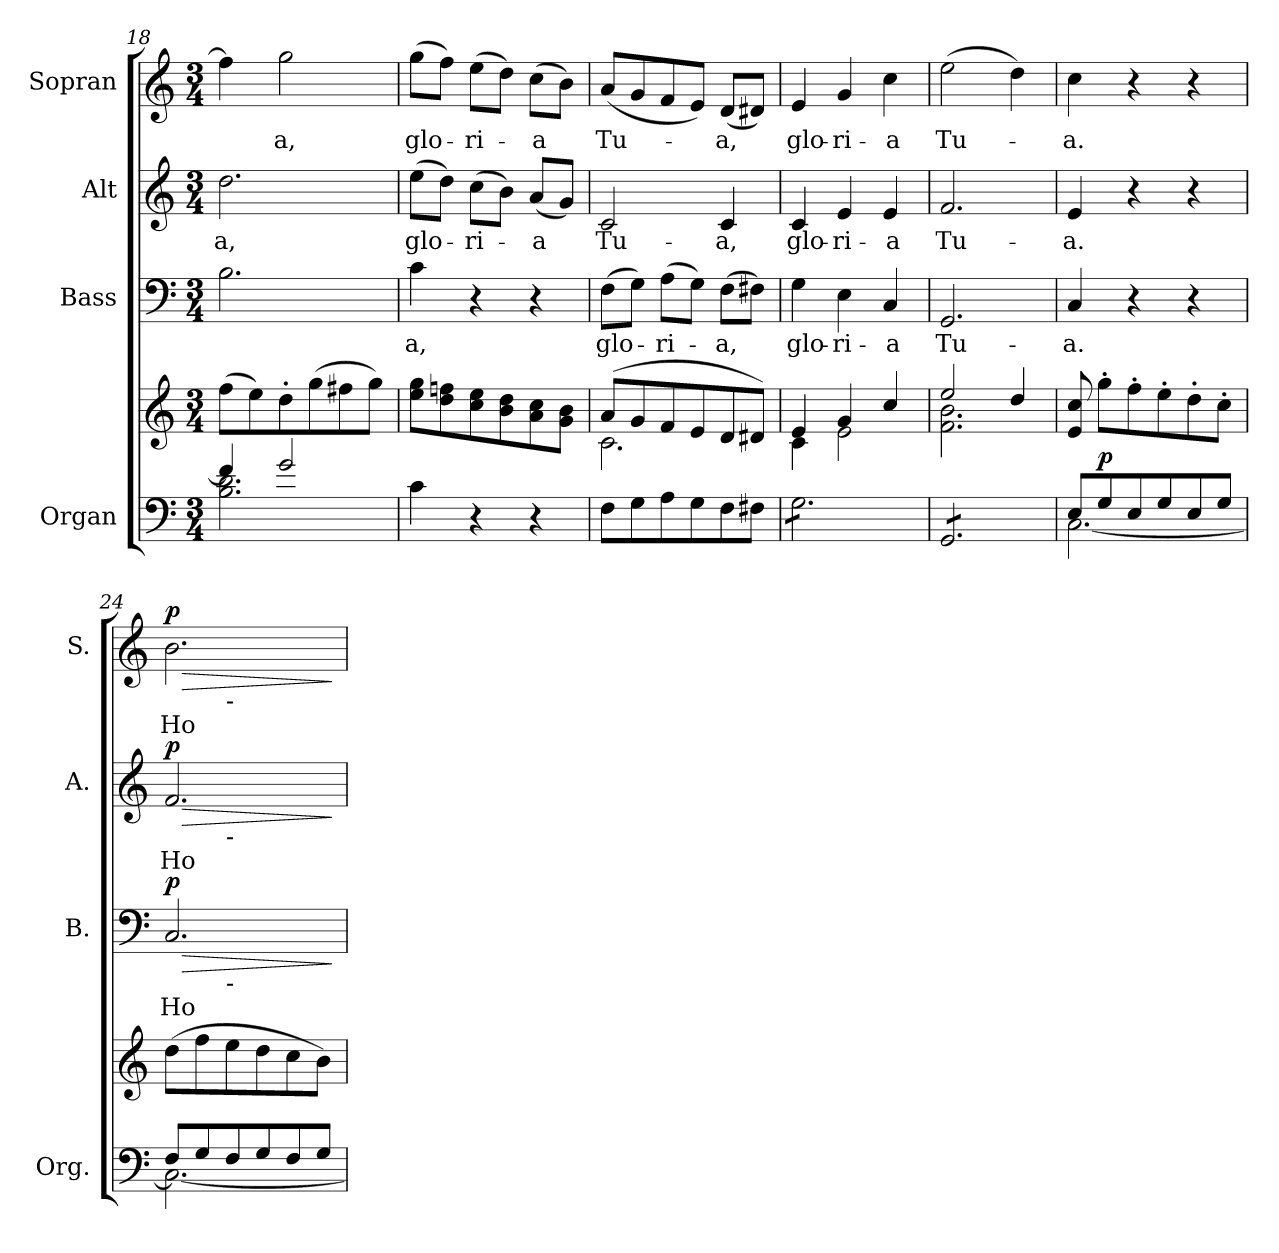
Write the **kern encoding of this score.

**kern	**kern	**dynam	**kern	**text	**dynam	**kern	**text	**dynam	**kern	**text	**dynam
*part4	*part4	*part4	*part3	*part3	*part3	*part2	*part2	*part2	*part1	*part1	*part1
*staff5	*staff4	*staff4/5	*staff3	*staff3	*staff3	*staff2	*staff2	*staff2	*staff1	*staff1	*staff1
*I"Organ	*	*	*I"Bass	*	*	*I"Alt	*	*	*I"Sopran	*	*
*I'Org.	*	*	*I'B.	*	*	*I'A.	*	*	*I'S.	*	*
*clefF4	*clefG2	*	*clefF4	*	*	*clefG2	*	*	*clefG2	*	*
*k[]	*k[]	*	*k[]	*	*	*k[]	*	*	*k[]	*	*
*C:	*C:	*	*C:	*	*	*C:	*	*	*C:	*	*
*M3/4	*M3/4	*	*M3/4	*	*	*M3/4	*	*	*M3/4	*	*
=18	=18	=18	=18	=18	=18	=18	=18	=18	=18	=18	=18
*^	*	*	*	*	*	*	*	*	*	*	*
!	!	!	!	!	!	!	!	!LO:LY:b:color=#000000	!	!	!	!
4fi/]	2.Bi\ 2.di	(8ffi\L	.	2.Bi\	.	.	2.ddi\	-a,	.	4ffi\]	.	.
.	.	8eei\)	.	.	.	.	.	.	.	.	.	.
!	!	!	!	!	!	!	!	!	!	!	!LO:LY:b:color=#000000	!
2gi/	.	8dd'i\	.	.	.	.	.	.	.	2ggi\	-a,	.
.	.	(8ggi\	.	.	.	.	.	.	.	.	.	.
.	.	8ff#Xi\	.	.	.	.	.	.	.	.	.	.
.	.	8ggi\J)	.	.	.	.	.	.	.	.	.	.
*v	*v	*	*	*	*	*	*	*	*	*	*	*
=19	=19	=19	=19	=19	=19	=19	=19	=19	=19	=19	=19
!	!	!	!	!LO:LY:b:color=#000000	!	!	!	!	!	!	!
!	!	!	!	!	!	!	!LO:LY:b:color=#000000	!	!	!	!
!	!	!	!	!	!	!	!	!	!	!LO:LY:b:color=#000000	!
4ci\	8eei\ 8ggiL	.	4ci\	-a,	.	(8eei\L	glo-	.	(8ggi\L	glo-	.
.	8ddi\ 8ffni	.	.	.	.	8ddi\J)	.	.	8ffi\J)	.	.
!	!	!	!	!	!	!	!LO:LY:b:color=#000000	!	!	!	!
!	!	!	!	!	!	!	!	!	!	!LO:LY:b:color=#000000	!
4r	8cci\ 8eei	.	4r	.	.	(8cci\L	-ri-	.	(8eei\L	-ri-	.
.	8bi\ 8ddi	.	.	.	.	8bi\J)	.	.	8ddi\J)	.	.
!	!	!	!	!	!	!	!LO:LY:b:color=#000000	!	!	!	!
!	!	!	!	!	!	!	!	!	!	!LO:LY:b:color=#000000	!
4r	8ai\ 8cci	.	4r	.	.	(8ai/L	-a	.	(8cci\L	-a	.
.	8gi\ 8biJ	.	.	.	.	8gi/J)	.	.	8bi\J)	.	.
=20	=20	=20	=20	=20	=20	=20	=20	=20	=20	=20	=20
*	*^	*	*	*	*	*	*	*	*	*	*
!	!	!	!	!	!LO:LY:b:color=#000000	!	!	!	!	!	!	!
!	!	!	!	!	!	!	!	!LO:LY:b:color=#000000	!	!	!	!
!	!	!	!	!	!	!	!	!	!	!	!LO:LY:b:color=#000000	!
8Fi\L	(8ai/L	2.ci\	.	(8Fi\L	glo-	.	2ci/	Tu-	.	(8ai/L	Tu-	.
8Gi\	8gi/	.	.	8Gi\J)	.	.	.	.	.	8gi/	.	.
!	!	!	!	!	!LO:LY:b:color=#000000	!	!	!	!	!	!	!
8Ai\	8fi/	.	.	(8Ai\L	-ri-	.	.	.	.	8fi/	.	.
8Gi\	8ei/	.	.	8Gi\J)	.	.	.	.	.	8ei/J)	.	.
!	!	!	!	!	!LO:LY:b:color=#000000	!	!	!	!	!	!	!
!	!	!	!	!	!	!	!	!LO:LY:b:color=#000000	!	!	!	!
!	!	!	!	!	!	!	!	!	!	!	!LO:LY:b:color=#000000	!
8Fi\	8di/	.	.	(8Fi\L	-a,	.	4ci/	-a,	.	(8di/L	-a,	.
8F#Xi\J	8d#Xi/J)	.	.	8F#Xi\J)	.	.	.	.	.	8d#Xi/J)	.	.
!!LO:LB:g=z
=21	=21	=21	=21	=21	=21	=21	=21	=21	=21	=21	=21	=21
!	!	!	!	!	!LO:LY:b:color=#000000	!	!	!	!	!	!	!
!	!	!	!	!	!	!	!	!LO:LY:b:color=#000000	!	!	!	!
!	!	!	!	!	!	!	!	!	!	!	!LO:LY:b:color=#000000	!
*tremolo	*	*	*	*	*	*	*	*	*	*	*	*
8Gi\L	4ei/	4ci\	.	4Gi\	glo-	.	4ci/	glo-	.	4ei/	glo-	.
8Gi\	.	.	.	.	.	.	.	.	.	.	.	.
!	!	!	!	!	!LO:LY:b:color=#000000	!	!	!	!	!	!	!
!	!	!	!	!	!	!	!	!LO:LY:b:color=#000000	!	!	!	!
!	!	!	!	!	!	!	!	!	!	!	!LO:LY:b:color=#000000	!
8Gi\	4gi/	2ei\	.	4Ei\	-ri-	.	4ei/	-ri-	.	4gi/	-ri-	.
8Gi\	.	.	.	.	.	.	.	.	.	.	.	.
!	!	!	!	!	!LO:LY:b:color=#000000	!	!	!	!	!	!	!
!	!	!	!	!	!	!	!	!LO:LY:b:color=#000000	!	!	!	!
!	!	!	!	!	!	!	!	!	!	!	!LO:LY:b:color=#000000	!
8Gi\	4cci/	.	.	4Ci/	-a	.	4ei/	-a	.	4cci\	-a	.
8Gi\J	.	.	.	.	.	.	.	.	.	.	.	.
=22	=22	=22	=22	=22	=22	=22	=22	=22	=22	=22	=22	=22
!	!	!	!	!	!LO:LY:b:color=#000000	!	!	!	!	!	!	!
!	!	!	!	!	!	!	!	!LO:LY:b:color=#000000	!	!	!	!
!	!	!	!	!	!	!	!	!	!	!	!LO:LY:b:color=#000000	!
8GGi/L	2eei/	2.fi\ 2.bi	.	2.GGi/	Tu-	.	2.fi/	Tu-	.	(2eei\	Tu-	.
8GGi/	.	.	.	.	.	.	.	.	.	.	.	.
8GGi/	.	.	.	.	.	.	.	.	.	.	.	.
8GGi/	.	.	.	.	.	.	.	.	.	.	.	.
8GGi/	4ddi/	.	.	.	.	.	.	.	.	4ddi\)	.	.
8GGi/J	.	.	.	.	.	.	.	.	.	.	.	.
*Xtremolo	*	*	*	*	*	*	*	*	*	*	*	*
*	*v	*v	*	*	*	*	*	*	*	*	*	*
=23	=23	=23	=23	=23	=23	=23	=23	=23	=23	=23	=23
*^	*	*	*	*	*	*	*	*	*	*	*
!	!	!	!	!	!LO:LY:b:color=#000000	!	!	!	!	!	!	!
!	!	!	!	!	!	!	!	!LO:LY:b:color=#000000	!	!	!	!
!	!	!	!	!	!	!	!	!	!	!	!LO:LY:b:color=#000000	!
8Ei/L	[<2.Ci\	8ei/ 8cci	.	4Ci/	-a.	.	4ei/	-a.	.	4cci\	-a.	.
8Gi/	.	8gg'i\L	p	.	.	.	.	.	.	.	.	.
8Ei/	.	8ff'i\	.	4r	.	.	4r	.	.	4r	.	.
8Gi/	.	8ee'i\	.	.	.	.	.	.	.	.	.	.
8Ei/	.	8dd'i\	.	4r	.	.	4r	.	.	4r	.	.
8Gi/J	.	8cc'i\J	.	.	.	.	.	.	.	.	.	.
=24	=24	=24	=24	=24	=24	=24	=24	=24	=24	=24	=24	=24
!	!	!	!	!	!LO:LY:b:color=#000000	!LO:HP:b	!	!	!	!	!	!
!	!	!	!	!	!	!	!	!LO:LY:b:color=#000000	!LO:HP:b	!	!	!
!	!	!	!	!	!	!	!	!	!	!	!LO:LY:b:color=#000000	!LO:HP:b
*	*	*	*	*^	*	*	*^	*	*	*^	*	*
8Fi/L	2.Ci\_<	(8ddi\L	.	2.Ci/	4ryy	Ho-	> p	2.fi/	4ryy	Ho-	> p	2.bi\	4ryy	Ho-	> p
8Gi/	.	8ffi\	.	.	.	.	.	.	.	.	.	.	.	.	.
!	!	!	!	!	!	!	!	!	!	!	!	!	!LO:TX:b:t=-	!	!
!	!	!	!	!	!	!	!	!	!LO:TX:b:t=-	!	!	!	!	!	!
!	!	!	!	!	!LO:TX:b:t=-	!	!	!	!	!	!	!	!	!	!
8Fi/	.	8eei\	.	.	2ryy	.	.	.	2ryy	.	.	.	2ryy	.	.
8Gi/	.	8ddi\	.	.	.	.	.	.	.	.	.	.	.	.	.
8Fi/	.	8cci\	.	.	.	.	.	.	.	.	.	.	.	.	.
8Gi/J	.	8bi\J)	.	.	.	.	.	.	.	.	.	.	.	.	.
*v	*v	*	*	*	*	*	*	*	*	*	*	*	*	*	*
.	.	.	.	.	.	]	.	.	.	]	.	.	.	]
*	*	*	*v	*v	*	*	*	*	*	*	*v	*v	*	*
*	*	*	*	*	*	*v	*v	*	*	*	*	*
=	=	=	=	=	=	=	=	=	=	=	=
*-	*-	*-	*-	*-	*-	*-	*-	*-	*-	*-	*-
